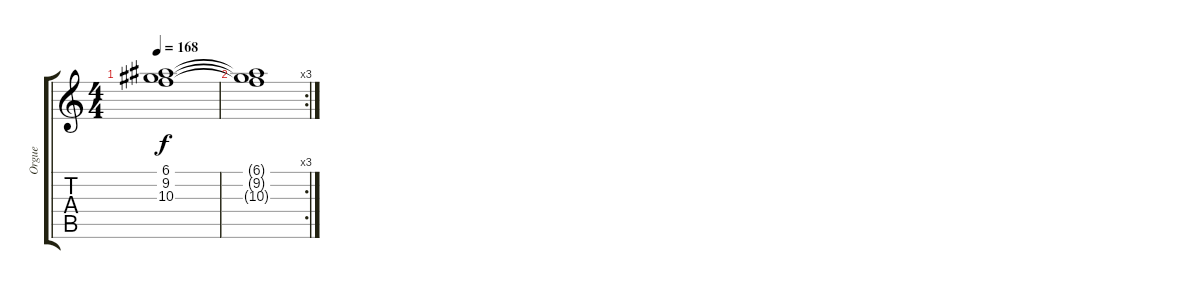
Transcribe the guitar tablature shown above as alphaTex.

\track ("Orgue" "Orgue") {instrument rockorgan}
\staff {score tabs}
\tuning (E5 B4 G4 D4 A3 E3) {hide}
\ts (4 4)
\tempo 168
\clef g2
\ks c
(6.1{t} 9.2 10.3{t}).1{dy f} |
\rc 3
(6.1{t} 9.2{t} 10.3{t}).1
